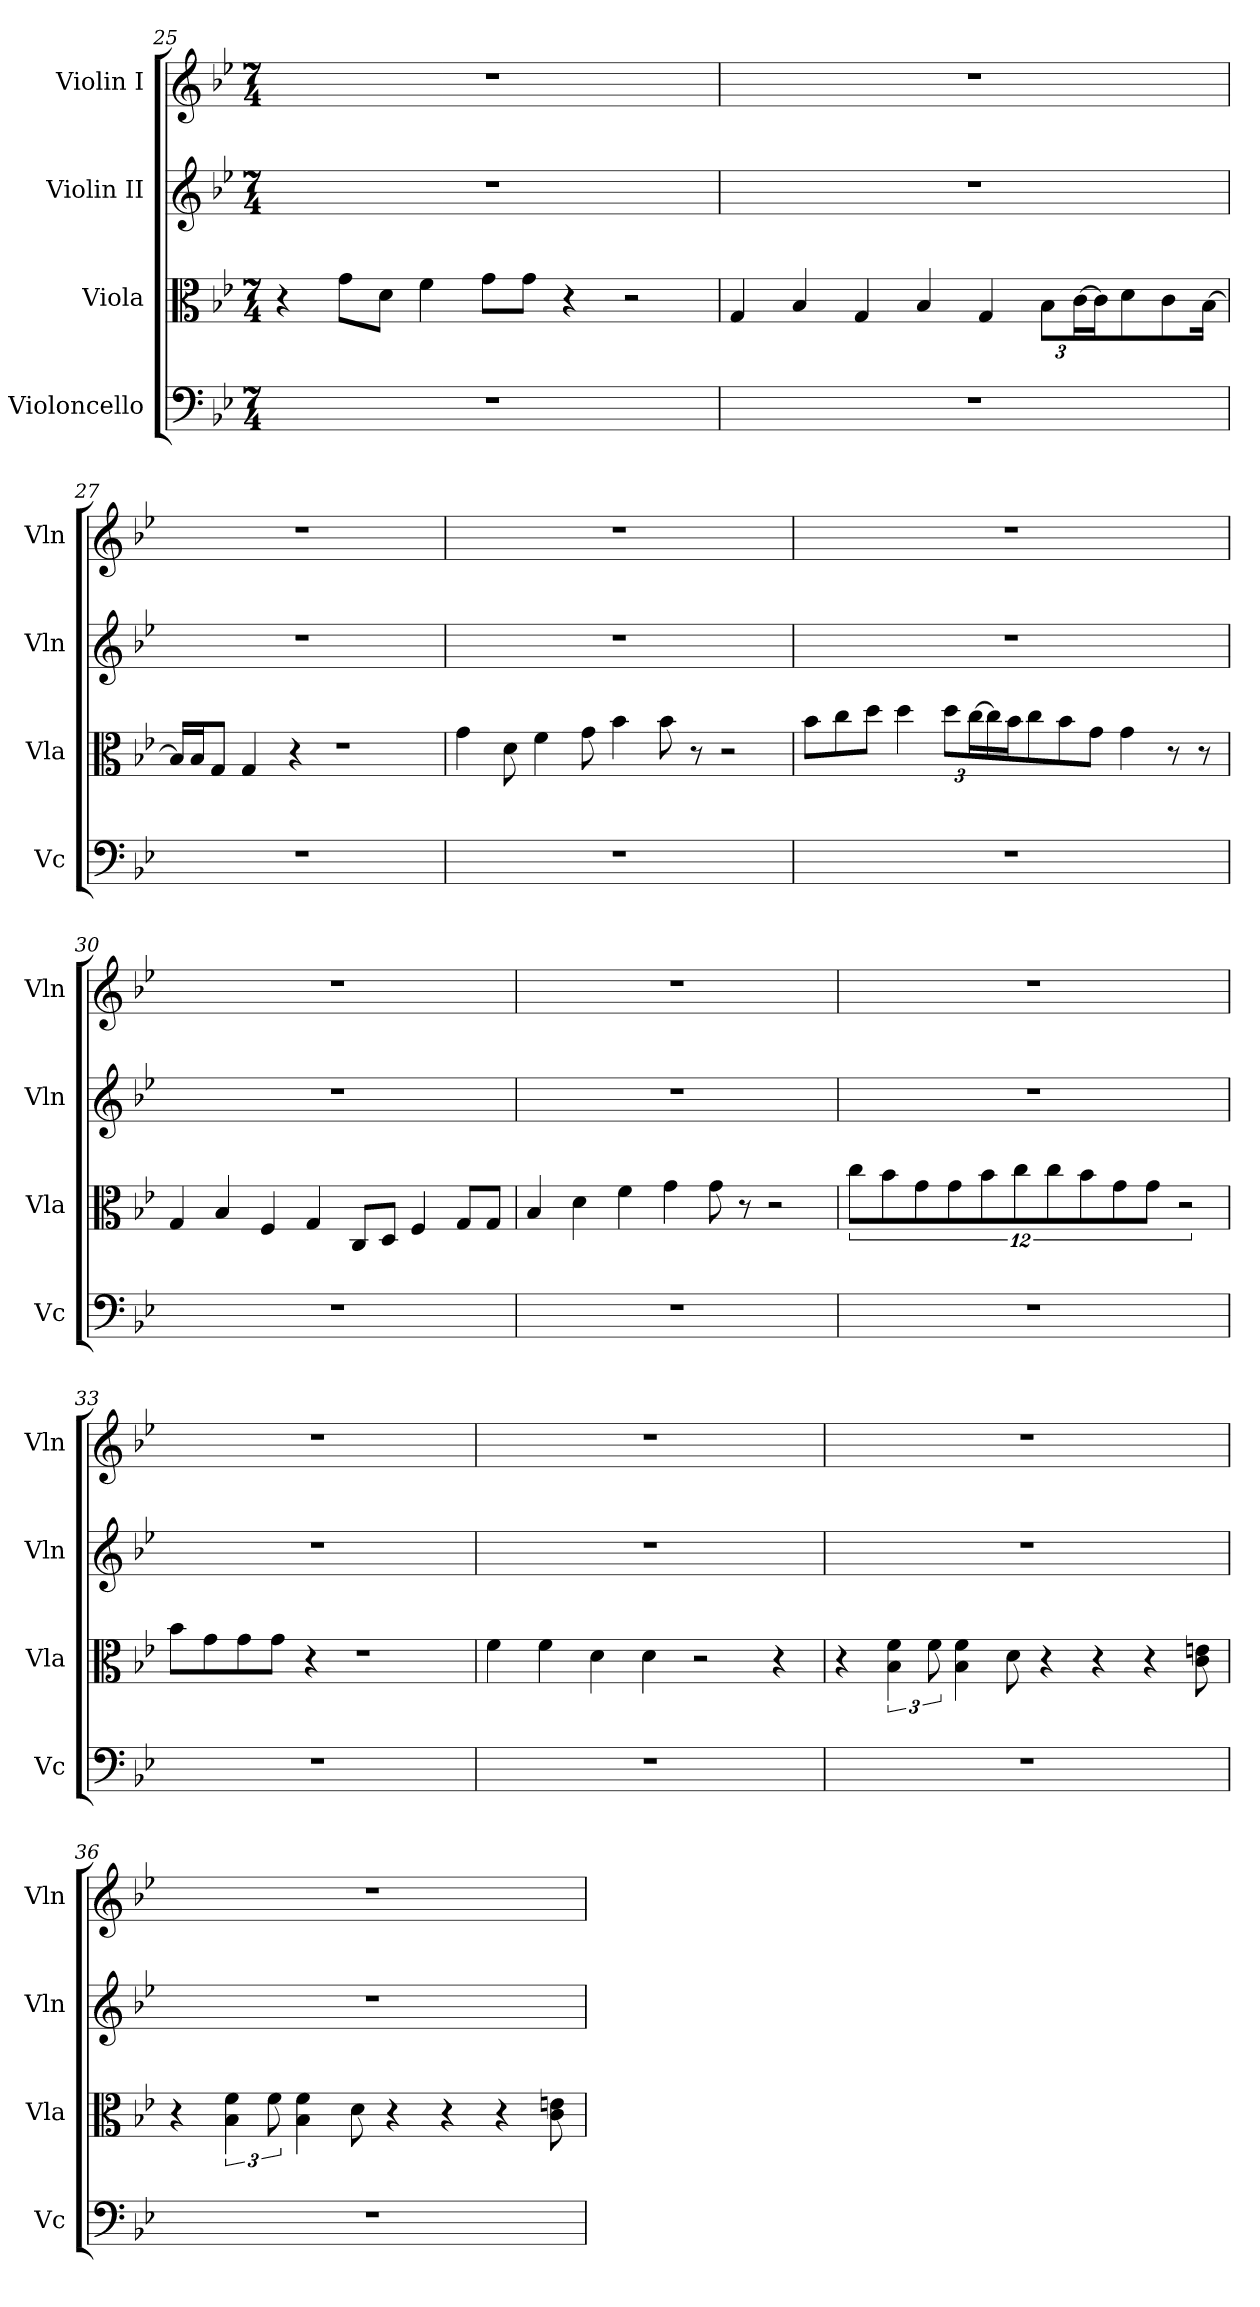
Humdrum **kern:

**kern	**kern	**kern	**kern
*part4	*part3	*part2	*part1
*staff4	*staff3	*staff2	*staff1
*I"Violoncello	*I"Viola	*I"Violin II	*I"Violin I
*I'Vc	*I'Vla	*I'Vln	*I'Vln
!!LO:LB:g=z
*clefF4	*clefC3	*clefG2	*clefG2
*k[b-e-]	*k[b-e-]	*k[b-e-]	*k[b-e-]
*M7/4	*M7/4	*M7/4	*M7/4
=25	=25	=25	=25
1..r	4r	1..r	1..r
.	8g\L	.	.
.	8d\J	.	.
.	4f\	.	.
.	8g\L	.	.
.	8g\J	.	.
.	4r	.	.
.	2r	.	.
=26	=26	=26	=26
1..r	4G/	1..r	1..r
.	4B-/	.	.
.	4G/	.	.
.	4B-/	.	.
.	4G/	.	.
*	*Xbrackettup	*	*
.	12B-\L	.	.
.	[24c\L	.	.
.	16c\J]	.	.
.	8d\	.	.
.	8c\	.	.
.	[16B-\Jk	.	.
=27	=27	=27	=27
1..r	16B-/LL]	1..r	1..r
.	16B-/J	.	.
.	8G/J	.	.
.	4G/	.	.
.	4r	.	.
.	1r	.	.
=28	=28	=28	=28
1..r	4g\	1..r	1..r
.	8d\	.	.
.	4f\	.	.
.	8g\	.	.
.	4b-\	.	.
.	8b-\	.	.
.	8r	.	.
.	2r	.	.
!!LO:LB:g=z
=29	=29	=29	=29
1..r	8b-\L	1..r	1..r
.	8cc\	.	.
.	8dd\J	.	.
.	4dd\	.	.
.	12dd\L	.	.
.	[24cc\L	.	.
.	16cc\]	.	.
.	16b-\J	.	.
.	8cc\	.	.
.	8b-\	.	.
.	8g\J	.	.
.	4g\	.	.
.	8r	.	.
.	8r	.	.
=30	=30	=30	=30
1..r	4G/	1..r	1..r
.	4B-/	.	.
.	4F/	.	.
.	4G/	.	.
.	8C/L	.	.
.	8D/J	.	.
.	4F/	.	.
.	8G/L	.	.
.	8G/J	.	.
=31	=31	=31	=31
1..r	4B-/	1..r	1..r
.	4d\	.	.
.	4f\	.	.
.	4g\	.	.
.	8g\	.	.
.	8r	.	.
.	2r	.	.
!!LO:LB:g=z
=32	=32	=32	=32
*	*brackettup	*	*
1..r	48%7cc\LL	1..r	1..r
.	48%7b-\	.	.
.	48%7g\	.	.
.	48%7g\	.	.
.	48%7b-\	.	.
.	48%7cc\	.	.
.	48%7cc\	.	.
.	48%7b-\	.	.
.	48%7g\	.	.
.	48%7g\JJ	.	.
.	24%7r	.	.
=33	=33	=33	=33
1..r	8b-\L	1..r	1..r
.	8g\	.	.
.	8g\	.	.
.	8g\J	.	.
.	4r	.	.
.	1r	.	.
=34	=34	=34	=34
1..r	4f\	1..r	1..r
.	4f\	.	.
.	4d\	.	.
.	4d\	.	.
.	2r	.	.
.	4r	.	.
=35	=35	=35	=35
1..r	4r	1..r	1..r
.	6B-\ 6f\	.	.
.	12f\	.	.
.	4B-\ 4f\	.	.
.	8d\	.	.
.	4r	.	.
.	4r	.	.
.	4r	.	.
.	8c\ 8en\	.	.
=36	=36	=36	=36
1..r	4r	1..r	1..r
.	6B-\ 6f\	.	.
.	12f\	.	.
.	4B-\ 4f\	.	.
.	8d\	.	.
.	4r	.	.
.	4r	.	.
.	4r	.	.
.	8c\ 8en\	.	.
=	=	=	=
*-	*-	*-	*-
